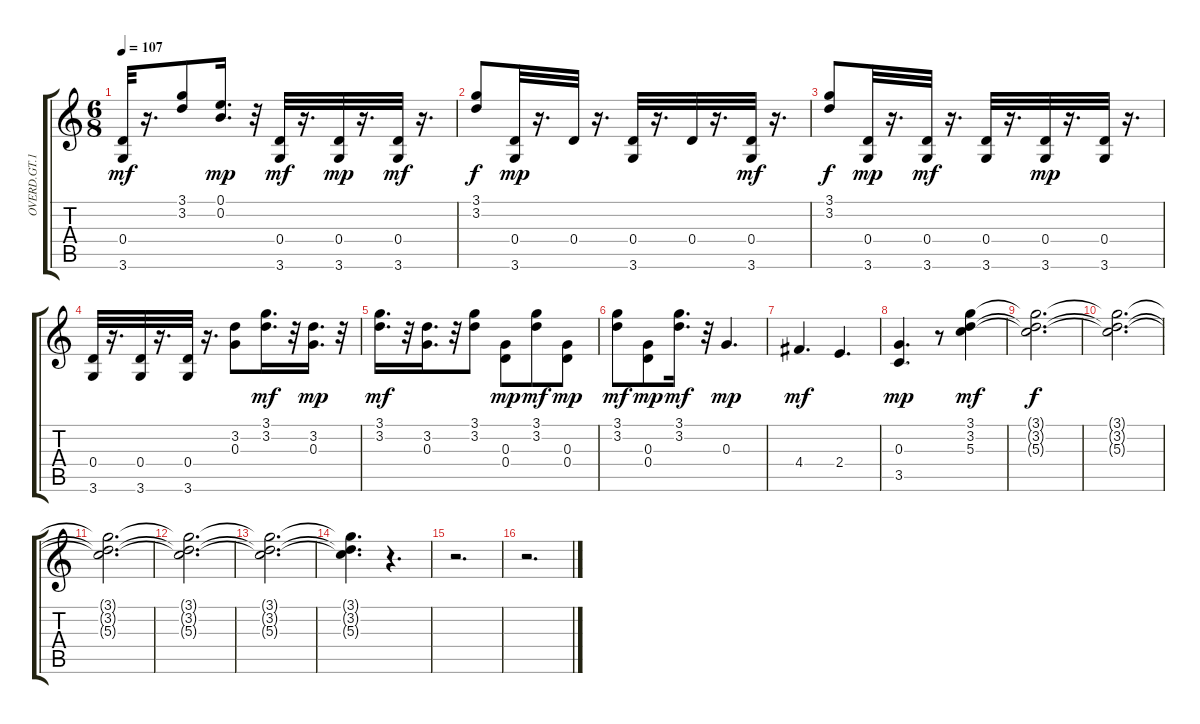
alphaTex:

\track ("OVERD.GT.1" "OVERD.GT.1") {instrument overdrivenguitar}
\staff {score tabs}
\tuning (E4 B3 G3 D3 A2 E2) {hide}
\ts (6 8)
\tempo 107
\clef g2
\ks c
(0.4 3.6).32{dy mf} r.16{d} (3.1 3.2).8 (0.1 0.2).16{d dy mp} r.32 (0.4 3.6).32{dy mf} r.16{d} (0.4 3.6).32{dy mp} r.16{d} (0.4 3.6).32{dy mf} r.16{d} |
(3.1 3.2).8{dy f} (0.4 3.6).32{dy mp} r.16{d} 0.4.32 r.16{d} (0.4 3.6).32 r.16{d} 0.4.32 r.16{d} (0.4 3.6).32{dy mf} r.16{d} |
(3.1 3.2).8{dy f} (0.4 3.6).32{dy mp} r.16{d} (0.4 3.6).32{dy mf} r.16{d} (0.4 3.6).32 r.16{d} (0.4 3.6).32{dy mp} r.16{d} (0.4 3.6).32 r.16{d} |
(0.4 3.6).32 r.16{d} (0.4 3.6).32 r.16{d} (0.4 3.6).32 r.16{d} (3.2 0.3).8 (3.1 3.2).16{d dy mf} r.32 (3.2 0.3).16{d dy mp} r.32 |
(3.1 3.2).16{d dy mf} r.32 (3.2 0.3).16{d} r.32 (3.1 3.2).8 (0.3 0.4).8{dy mp} (3.1 3.2).8{dy mf} (0.3 0.4).8{dy mp} |
(3.1 3.2).8{dy mf} (0.3 0.4).8{dy mp} (3.1 3.2).16{d dy mf} r.32 0.3.4{d dy mp} |
4.4.4{d dy mf} 2.4.4{d} |
(0.3 3.5).4{d dy mp} r.8 (3.1 3.2 5.3).4{dy mf} |
(3.1{t} 3.2{t} 5.3{t}).2{d dy f} |
(3.1{t} 3.2{t} 5.3{t}).2{d} |
(3.1{t} 3.2{t} 5.3{t}).2{d} |
(3.1{t} 3.2{t} 5.3{t}).2{d} |
(3.1{t} 3.2{t} 5.3{t}).2{d} |
(3.1{t} 3.2{t} 5.3{t}).4{d} r.4{d} |
r.2{d} |
r.2{d}
